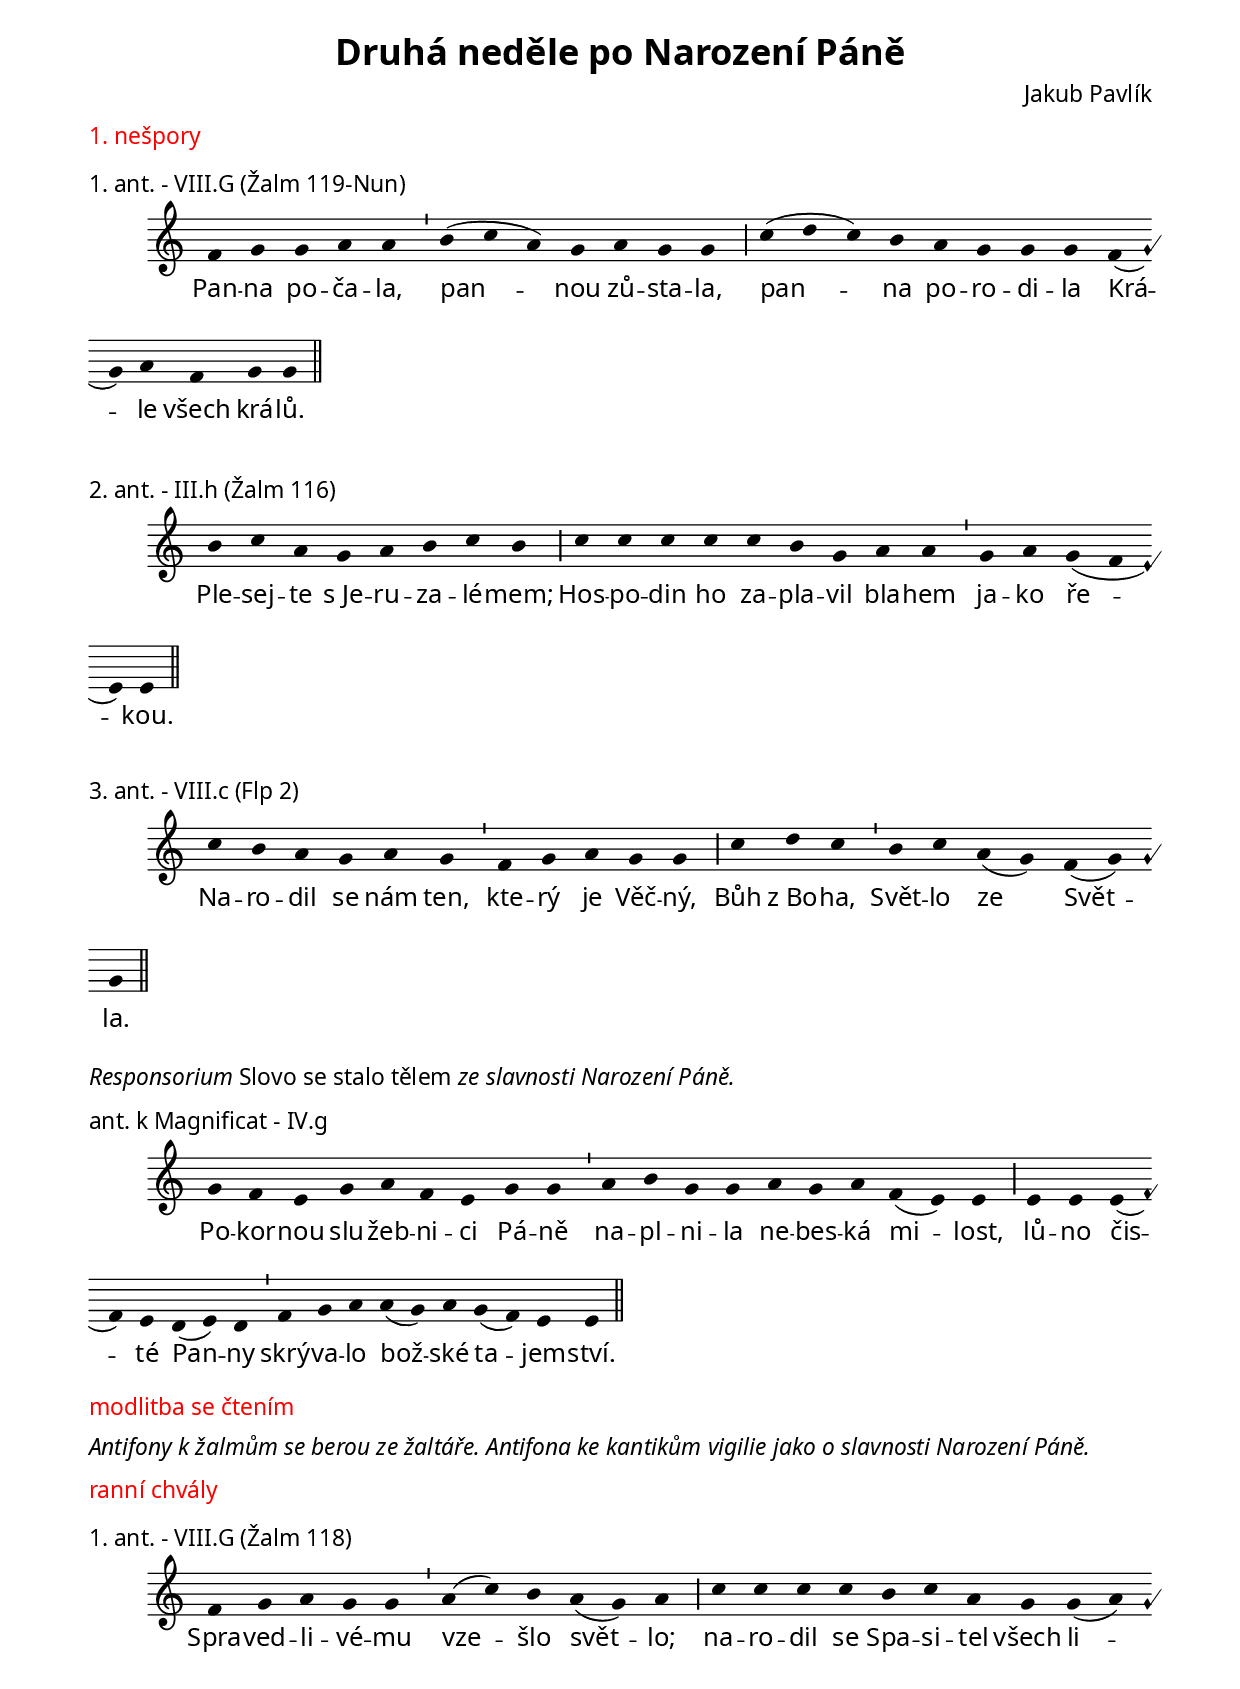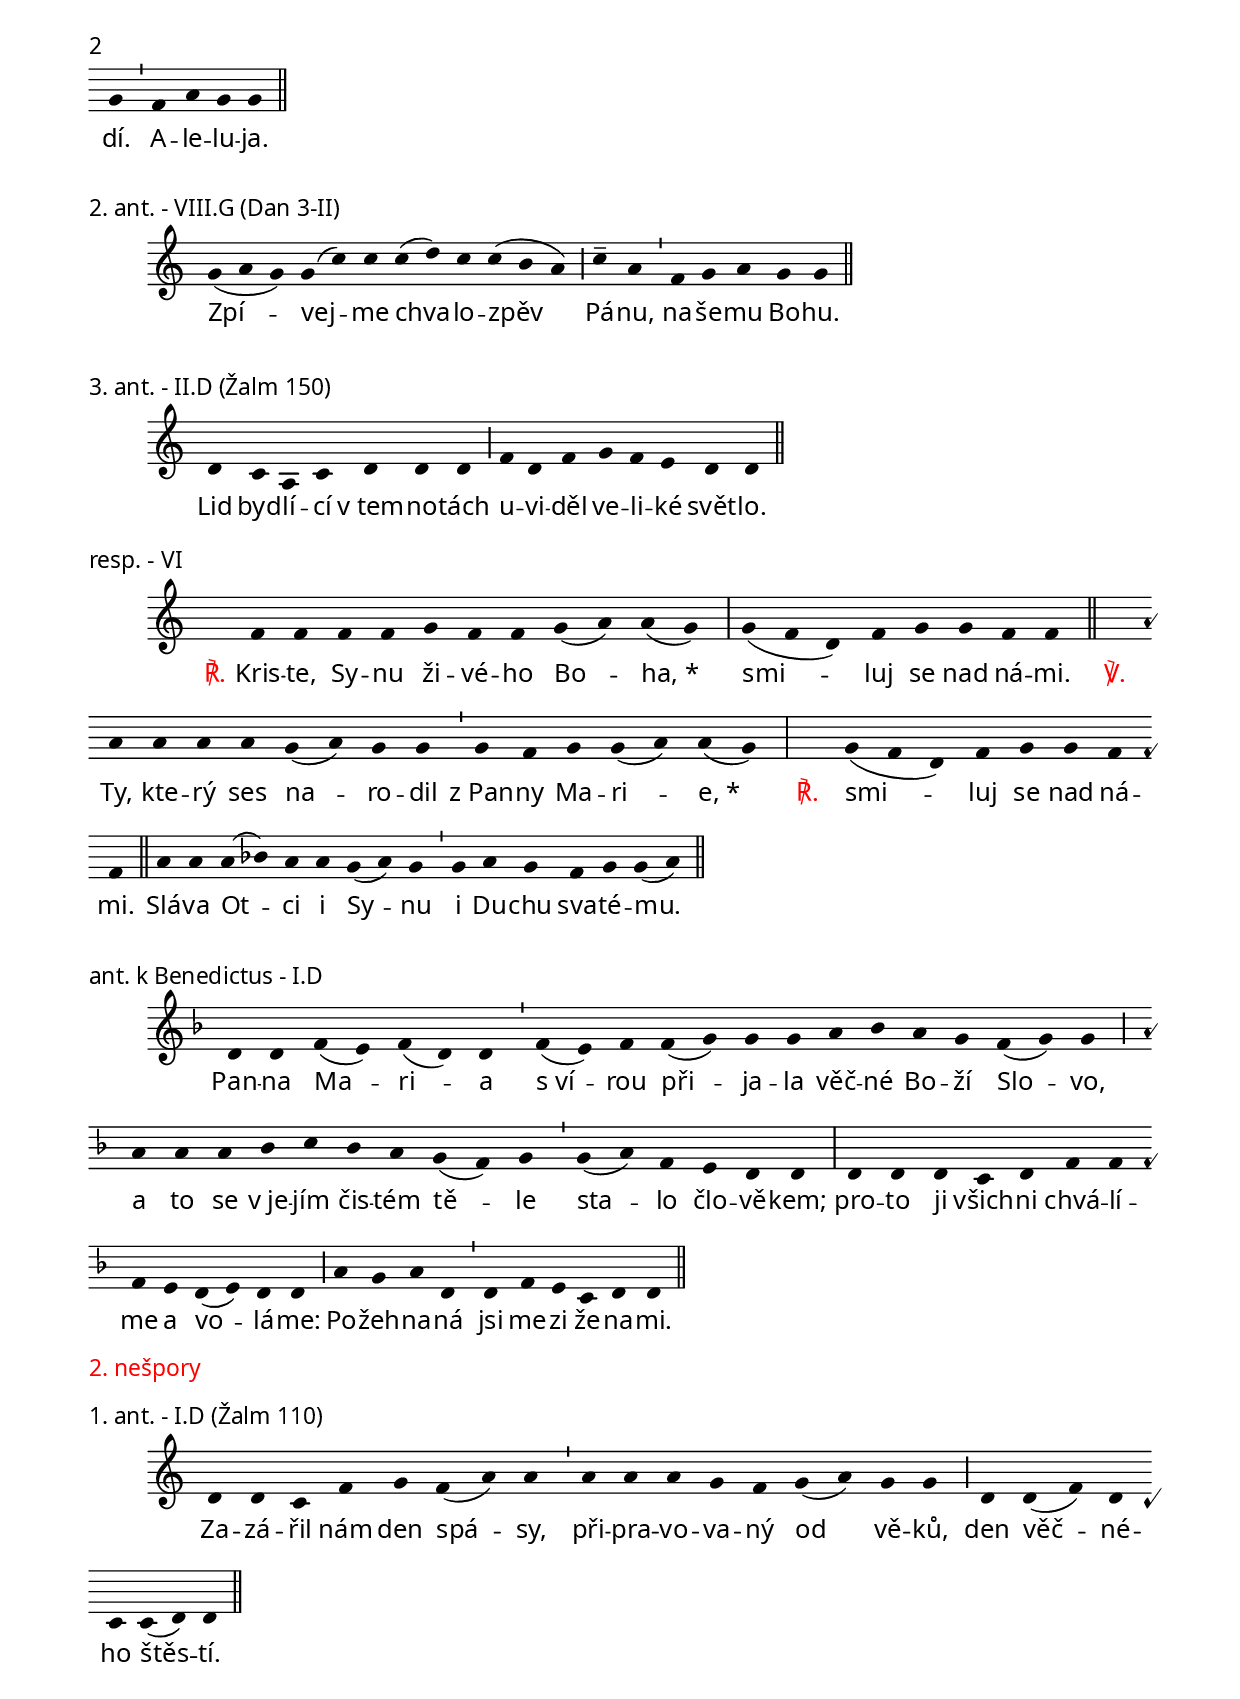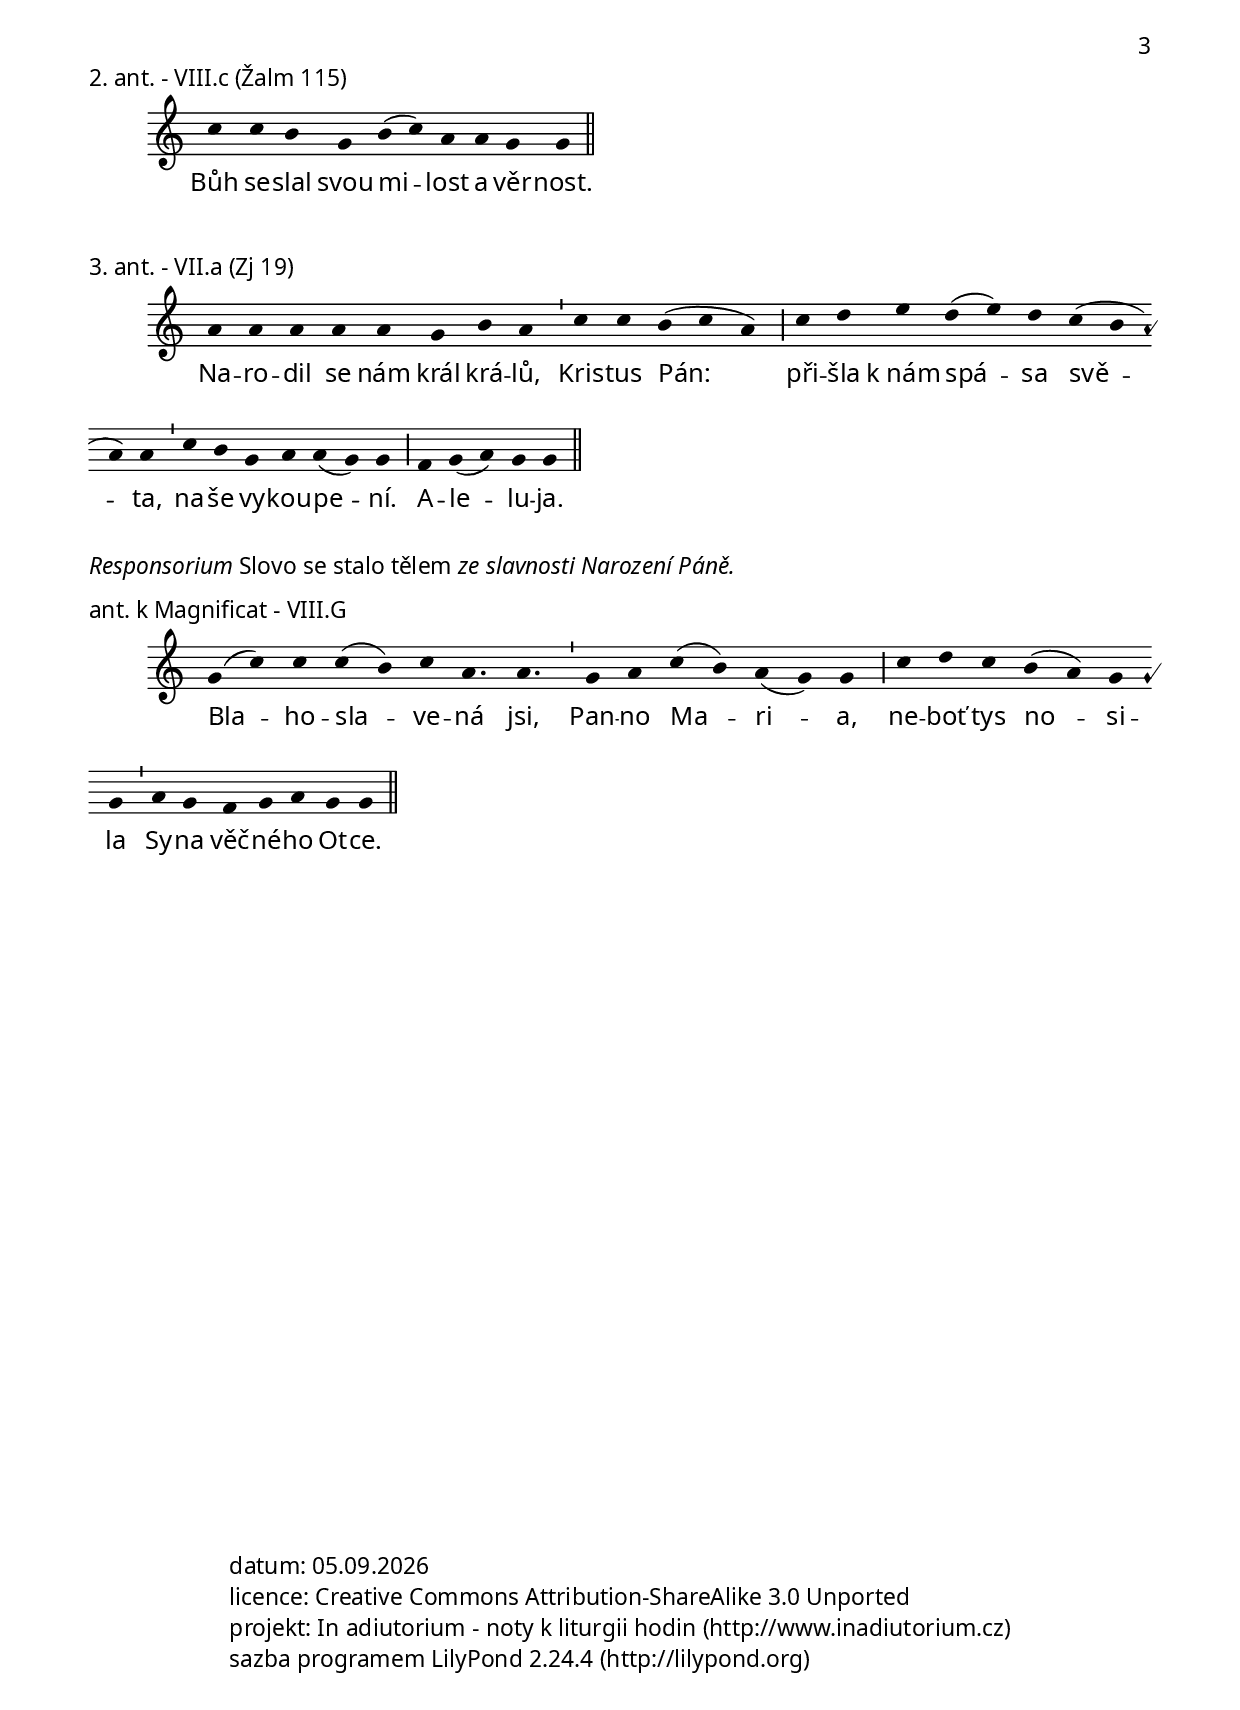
\version "2.17.25"

\header {
  title = "Druhá neděle po Narození Páně"
  composer = "Jakub Pavlík"
}

\include "spolecne.ly"
\include "dilyresponsorii.ly"

\markup {\nadpisHodinka {"1. nešpory"}}

\score {
  \relative c' {
    \choralniRezim
    f g g a a \barMin
    b( c a) g a g g \barMaior
    c( d c) b a g g g f( g) a f g g \barFinalis
  }
  \addlyrics {
    Pan -- na po -- ča -- la,
    pan -- nou zů -- sta -- la,
    pan -- na po -- ro -- di -- la Krá -- le všech krá -- lů.
  }
  \header {
    quid = "1. ant."
    modus = "VIII"
    differentia = "G"
    psalmus = "Žalm 119-Nun"
    fons = "oktáv Narození Páně, 27.12., k Magnificat, druhá část jiný text"
    fial = "fial://vanoce_narozenipane.ly#27-amag?cast=2&jiny text"
    id = "ne1-a1"
    piece = \markup {\sestavTitulek}
  }
}

\score {
  \relative c'' {
    \choralniRezim
    b4 c a g a b c b \barMaior
    c c c c c b g a a \barMin
    g a g( f e) e \barFinalis
  }
  \addlyrics {
    Ple -- sej -- te s_Je -- ru -- za -- lé -- mem;
    Hos -- po -- din ho za -- pla -- vil bla -- hem
    ja -- ko ře -- kou.
  }
  \header {
    quid = "2. ant."
    modus = "III"
    differentia = "h"
    psalmus = "Žalm 116"
    fial = "antifony/tyden4_5ctvrtek.ly#rch-ant2?zaver"
    placet = "zkusit lépe"
    id = "ne1-a2"
    piece = \markup {\sestavTitulek}
  }
}

\score {
  \relative c'' {
    \choralniRezim
    c4 b a g a g \barMin
    f g a g g \barMaior
    c d c \barMin
    b c a( g) f( g) g \barFinalis
  }
  \addlyrics {
    Na -- ro -- dil se nám ten,
    kte -- rý je Věč -- ný,
    Bůh z_Bo -- ha,
    Svět -- lo ze Svět -- la.
  }
  \header {
    quid = "3. ant."
    modus = "VIII"
    differentia = "c"
    psalmus = "Flp 2"
    id = "ne1-a3"
    piece = \markup {\sestavTitulek}
  }
}

\markup\italic{Responsorium \upright{Slovo se stalo tělem} ze slavnosti Narození Páně.}

\score {
  \relative c'' {
    \choralniRezim
    g4 f e g a f e g g \barMin
    a4 b g g a g a f( e) e \barMaior
    e e e( f) e d( e) d \barMin
    f g a a( g) a g( f) e e \barFinalis
  }
  \addlyrics {
    Po -- kor -- nou slu -- žeb -- ni -- ci Pá -- ně
    na -- pl -- ni -- la ne -- bes -- ká mi -- lost,
    lů -- no čis -- té Pan -- ny
    skrý -- va -- lo bož -- ské ta -- jem -- ství.
  }
  \header {
    quid = "ant. k Magnificat"
    modus = "IV"
    differentia = "g"
    psalmus = "Magnificat"
    id = "ne1-amag"
    piece = \markup {\sestavTitulekBezZalmu}
  }
}

\markup {\nadpisHodinka {"modlitba se čtením"}}

\markup\italic{
  Antifony k žalmům se berou ze žaltáře.
  Antifona ke kantikům vigilie jako o slavnosti Narození Páně.
}

\markup {\nadpisHodinka {"ranní chvály"}}

\score {
  \relative c' {
    \choralniRezim
    f4 g a g g \barMin a( c) b a( g) a \barMaior
    c c c c b c a g g( a) g \barMin
    f a g g \barFinalis
  }
  \addlyrics {
    Spra -- ved -- li -- vé -- mu vze -- šlo svět -- lo;
    na -- ro -- dil se Spa -- si -- tel všech li -- dí.
    A -- le -- lu -- ja.
  }
  \header {
    quid = "1. ant."
    modus = "VIII"
    differentia = "G"
    psalmus = "Žalm 118"
    id = "rch-a1"
    piece = \markup {\sestavTitulek}
  }
}

\score {
  \relative c'' {
    \choralniRezim
    g4( a g) g( c) c c( d) c c( b a) \barMaior
    c4-- a \barMin f g a g g \barFinalis
  }
  \addlyrics {
    Zpí -- vej -- me chva -- lo -- zpěv Pá -- nu,
    na -- še -- mu Bo -- hu.
  }
  \header {
    quid = "2. ant."
    modus = "VIII"
    differentia = "G"
    psalmus = "Dan 3-II"
    fial = "antifony/tyden2_1nedele.ly#rch-ant2?zacatek=12"
    placet = "nevyvážená, od předlohy spíš oddělit (popř. upravit obě)"
    id = "rch-a2"
    piece = \markup {\sestavTitulek}
  }
}

\score {
  \relative c' {
    \choralniRezim
    d4 c a c d d d \barMaior
    f d f g f e d d \barFinalis
  }
  \addlyrics {
    Lid byd -- lí -- cí v_tem -- no -- tách
    u -- vi -- děl ve -- li -- ké svět -- lo.
  }
  \header {
    quid = "3. ant."
    modus = "II"
    differentia = "D"
    psalmus = "Žalm 150"
    id = "rch-a3"
    piece = \markup {\sestavTitulek}
  }
}

\score {
  \relative c' {
    \choralniRezim

    % R
      \neviditelna f
      f4 f f f g f f g( a) a( g) \barMax
      g( f d) f g g f f \barFinalis
      % V
      \neviditelna f
      a4 a a a g( a) g g \barMin g f g g( a) a( g) \barMax
      % R
      \neviditelna g
      g( f d) f g g f f \barFinalis
      % Slava
      \respVIdoxologie \barFinalis
  }
  \addlyrics {
    \Response Kris -- te, Sy -- nu ži -- vé -- ho Bo -- ha,_*
    smi -- luj se nad ná -- mi.

    \Verse Ty, kte -- rý ses na -- ro -- dil z_Pan -- ny Ma -- ri -- e,_*
    \Response smi -- luj se nad ná -- mi.

    \textRespDoxologie
  }
  \header {
    quid = "resp."
    modus = "VI"
    fial = "responsoria.ly#1ne-rch?jiny_vers"
    id = "rch-r"
    piece = \markup {\sestavTitulekResp}
  }
}

\score {
  \relative c' {
    \choralniRezim
    \key f \major
    d4 d f( e) f( d) d \barMin
    f( e) f f( g) g g a bes a g f( g) g \barMaior

    a a a bes c bes a g( f) g \barMin
    g( a) f e d d \barMax

    d d d c d f f f e d( e) d d \barMaior

    a' g a d, \barMin
    d f e c d d \barFinalis
  }
  \addlyrics {
    Pan -- na Ma -- ri -- a
    s_ví -- rou při -- ja -- la věč -- né Bo -- ží Slo -- vo,

    a to se v_je -- jím čis -- tém tě -- le
    sta -- lo člo -- vě -- kem;

    pro -- to ji všich -- ni chvá -- lí -- me a vo -- lá -- me:

    Po -- žeh -- na -- ná jsi me -- zi že -- na -- mi.
  }
  \header {
    quid = "ant. k Benedictus"
    modus = "I"
    differentia = "D"
    psalmus = "Benedictus"
    placet = "_Panna Maria_ nepřirozené; krok na _a to se_ raději pryč"
    id = "rch-aben"
    piece = \markup {\sestavTitulekBezZalmu}
  }
}

\markup {\nadpisHodinka {"2. nešpory"}}

\score {
  \relative c' {
    \choralniRezim
    d4 d c f g f( a) a \barMin
    a a a g f g( a) g g \barMaior
    d d( f) d c c( d) d \barFinalis
  }
  \addlyrics {
    Za -- zá -- řil nám den spá -- sy,
    při -- pra -- vo -- va -- ný od vě -- ků,
    den věč -- né -- ho štěs -- tí.
  }
  \header {
    quid = "1. ant."
    modus = "I"
    differentia = "D"
    psalmus = "Žalm 110"
    placet = "napojení závěrečné části je v rámci korpusu hodně exotické"
    id = "ne2-a1"
    piece = \markup {\sestavTitulek}
  }
}

\score {
  \relative c'' {
    \choralniRezim
    c4 c b
    g b( c) a a g g \barFinalis
  }
  \addlyrics {
    Bůh se -- slal
    svou mi -- lost a věr -- nost.
  }
  \header {
    quid = "2. ant."
    modus = "VIII"
    differentia = "c"
    psalmus = "Žalm 115"
    id = "ne2-a2"
    piece = \markup {\sestavTitulek}
  }
}

\score {
  \relative c'' {
    \choralniRezim
    a4 a a a a g b a \barMin
    c c b( c a) \barMaior
    c d e d( e) d c( b a) a \barMin
    c b g a a( g) g \barMaior
    f g( a) g g \barFinalis
  }
  \addlyrics {
    Na -- ro -- dil se nám král krá -- lů,
    Kris -- tus Pán:
    při -- šla k_nám spá -- sa svě -- ta,
    na -- še vy -- kou -- pe -- ní.
    A -- le -- lu -- ja.
  }
  \header {
    quid = "3. ant."
    modus = "VII"
    differentia = "a"
    psalmus = "Zj 19"
    placet = "líbí se mi, ale začátek by asi byl vhodnější zpěvněji"
    id = "ne2-a3"
    piece = \markup {\sestavTitulek}
  }
}

\markup\italic{Responsorium \upright{Slovo se stalo tělem} ze slavnosti Narození Páně.}

\score {
  \relative c'' {
    \choralniRezim
    g4( c) c c( b) c a4. a \barMin g4 a c( b) a( g) g \barMaior
    c d c b( a) g g \barMin
    a g f g a g g \barFinalis
  }
  \addlyrics {
    Bla -- ho -- sla -- ve -- ná jsi, Pan -- no Ma -- ri -- a,
    ne -- boť tys no -- si -- la
    Sy -- na věč -- né -- ho Ot -- ce.
  }
  \header {
    quid = "ant. k Magnificat"
    modus = "VIII"
    differentia = "G"
    psalmus = "Magnificat"
    fial = "commune/commune_maria.ly#2ne-amag?zacatek"
    id = "ne2-amag"
    piece = \markup {\sestavTitulekBezZalmu}
  }
}